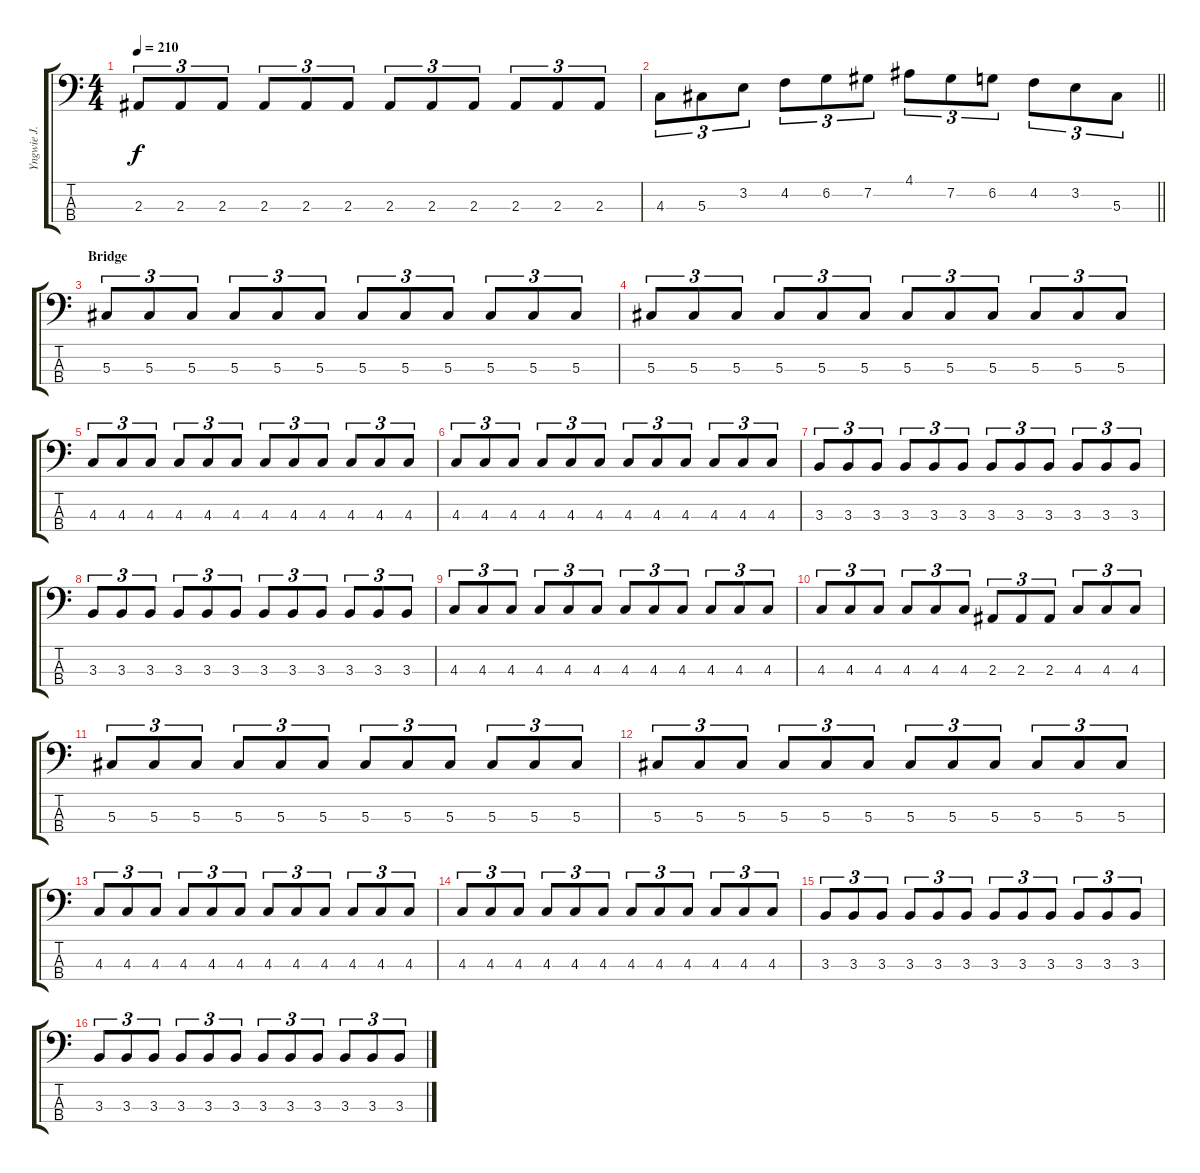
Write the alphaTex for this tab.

\track ("Yngwie J. Malmsteen " "Yngwie J. ") {instrument electricbasspick}
\staff {score tabs}
\tuning (Gb2 Db2 Ab1 Eb1) {hide}
\ts (4 4)
\tempo 210
\clef f4
\ks c
2.3.8{tu (3 2) dy f} 2.3.8{tu (3 2)} 2.3.8{tu (3 2)} 2.3.8{tu (3 2)} 2.3.8{tu (3 2)} 2.3.8{tu (3 2)} 2.3.8{tu (3 2)} 2.3.8{tu (3 2)} 2.3.8{tu (3 2)} 2.3.8{tu (3 2)} 2.3.8{tu (3 2)} 2.3.8{tu (3 2)} |
\barLineRight lightlight
4.3.8{tu (3 2)} 5.3.8{tu (3 2)} 3.2.8{tu (3 2)} 4.2.8{tu (3 2)} 6.2.8{tu (3 2)} 7.2.8{tu (3 2)} 4.1.8{tu (3 2)} 7.2.8{tu (3 2)} 6.2.8{tu (3 2)} 4.2.8{tu (3 2)} 3.2.8{tu (3 2)} 5.3.8{tu (3 2)} |
\section ("" "Bridge")
5.3.8{tu (3 2)} 5.3.8{tu (3 2)} 5.3.8{tu (3 2)} 5.3.8{tu (3 2)} 5.3.8{tu (3 2)} 5.3.8{tu (3 2)} 5.3.8{tu (3 2)} 5.3.8{tu (3 2)} 5.3.8{tu (3 2)} 5.3.8{tu (3 2)} 5.3.8{tu (3 2)} 5.3.8{tu (3 2)} |
5.3.8{tu (3 2)} 5.3.8{tu (3 2)} 5.3.8{tu (3 2)} 5.3.8{tu (3 2)} 5.3.8{tu (3 2)} 5.3.8{tu (3 2)} 5.3.8{tu (3 2)} 5.3.8{tu (3 2)} 5.3.8{tu (3 2)} 5.3.8{tu (3 2)} 5.3.8{tu (3 2)} 5.3.8{tu (3 2)} |
4.3.8{tu (3 2)} 4.3.8{tu (3 2)} 4.3.8{tu (3 2)} 4.3.8{tu (3 2)} 4.3.8{tu (3 2)} 4.3.8{tu (3 2)} 4.3.8{tu (3 2)} 4.3.8{tu (3 2)} 4.3.8{tu (3 2)} 4.3.8{tu (3 2)} 4.3.8{tu (3 2)} 4.3.8{tu (3 2)} |
4.3.8{tu (3 2)} 4.3.8{tu (3 2)} 4.3.8{tu (3 2)} 4.3.8{tu (3 2)} 4.3.8{tu (3 2)} 4.3.8{tu (3 2)} 4.3.8{tu (3 2)} 4.3.8{tu (3 2)} 4.3.8{tu (3 2)} 4.3.8{tu (3 2)} 4.3.8{tu (3 2)} 4.3.8{tu (3 2)} |
3.3.8{tu (3 2)} 3.3.8{tu (3 2)} 3.3.8{tu (3 2)} 3.3.8{tu (3 2)} 3.3.8{tu (3 2)} 3.3.8{tu (3 2)} 3.3.8{tu (3 2)} 3.3.8{tu (3 2)} 3.3.8{tu (3 2)} 3.3.8{tu (3 2)} 3.3.8{tu (3 2)} 3.3.8{tu (3 2)} |
3.3.8{tu (3 2)} 3.3.8{tu (3 2)} 3.3.8{tu (3 2)} 3.3.8{tu (3 2)} 3.3.8{tu (3 2)} 3.3.8{tu (3 2)} 3.3.8{tu (3 2)} 3.3.8{tu (3 2)} 3.3.8{tu (3 2)} 3.3.8{tu (3 2)} 3.3.8{tu (3 2)} 3.3.8{tu (3 2)} |
4.3.8{tu (3 2)} 4.3.8{tu (3 2)} 4.3.8{tu (3 2)} 4.3.8{tu (3 2)} 4.3.8{tu (3 2)} 4.3.8{tu (3 2)} 4.3.8{tu (3 2)} 4.3.8{tu (3 2)} 4.3.8{tu (3 2)} 4.3.8{tu (3 2)} 4.3.8{tu (3 2)} 4.3.8{tu (3 2)} |
4.3.8{tu (3 2)} 4.3.8{tu (3 2)} 4.3.8{tu (3 2)} 4.3.8{tu (3 2)} 4.3.8{tu (3 2)} 4.3.8{tu (3 2)} 2.3.8{tu (3 2)} 2.3.8{tu (3 2)} 2.3.8{tu (3 2)} 4.3.8{tu (3 2)} 4.3.8{tu (3 2)} 4.3.8{tu (3 2)} |
5.3.8{tu (3 2)} 5.3.8{tu (3 2)} 5.3.8{tu (3 2)} 5.3.8{tu (3 2)} 5.3.8{tu (3 2)} 5.3.8{tu (3 2)} 5.3.8{tu (3 2)} 5.3.8{tu (3 2)} 5.3.8{tu (3 2)} 5.3.8{tu (3 2)} 5.3.8{tu (3 2)} 5.3.8{tu (3 2)} |
5.3.8{tu (3 2)} 5.3.8{tu (3 2)} 5.3.8{tu (3 2)} 5.3.8{tu (3 2)} 5.3.8{tu (3 2)} 5.3.8{tu (3 2)} 5.3.8{tu (3 2)} 5.3.8{tu (3 2)} 5.3.8{tu (3 2)} 5.3.8{tu (3 2)} 5.3.8{tu (3 2)} 5.3.8{tu (3 2)} |
4.3.8{tu (3 2)} 4.3.8{tu (3 2)} 4.3.8{tu (3 2)} 4.3.8{tu (3 2)} 4.3.8{tu (3 2)} 4.3.8{tu (3 2)} 4.3.8{tu (3 2)} 4.3.8{tu (3 2)} 4.3.8{tu (3 2)} 4.3.8{tu (3 2)} 4.3.8{tu (3 2)} 4.3.8{tu (3 2)} |
4.3.8{tu (3 2)} 4.3.8{tu (3 2)} 4.3.8{tu (3 2)} 4.3.8{tu (3 2)} 4.3.8{tu (3 2)} 4.3.8{tu (3 2)} 4.3.8{tu (3 2)} 4.3.8{tu (3 2)} 4.3.8{tu (3 2)} 4.3.8{tu (3 2)} 4.3.8{tu (3 2)} 4.3.8{tu (3 2)} |
3.3.8{tu (3 2)} 3.3.8{tu (3 2)} 3.3.8{tu (3 2)} 3.3.8{tu (3 2)} 3.3.8{tu (3 2)} 3.3.8{tu (3 2)} 3.3.8{tu (3 2)} 3.3.8{tu (3 2)} 3.3.8{tu (3 2)} 3.3.8{tu (3 2)} 3.3.8{tu (3 2)} 3.3.8{tu (3 2)} |
3.3.8{tu (3 2)} 3.3.8{tu (3 2)} 3.3.8{tu (3 2)} 3.3.8{tu (3 2)} 3.3.8{tu (3 2)} 3.3.8{tu (3 2)} 3.3.8{tu (3 2)} 3.3.8{tu (3 2)} 3.3.8{tu (3 2)} 3.3.8{tu (3 2)} 3.3.8{tu (3 2)} 3.3.8{tu (3 2)}
